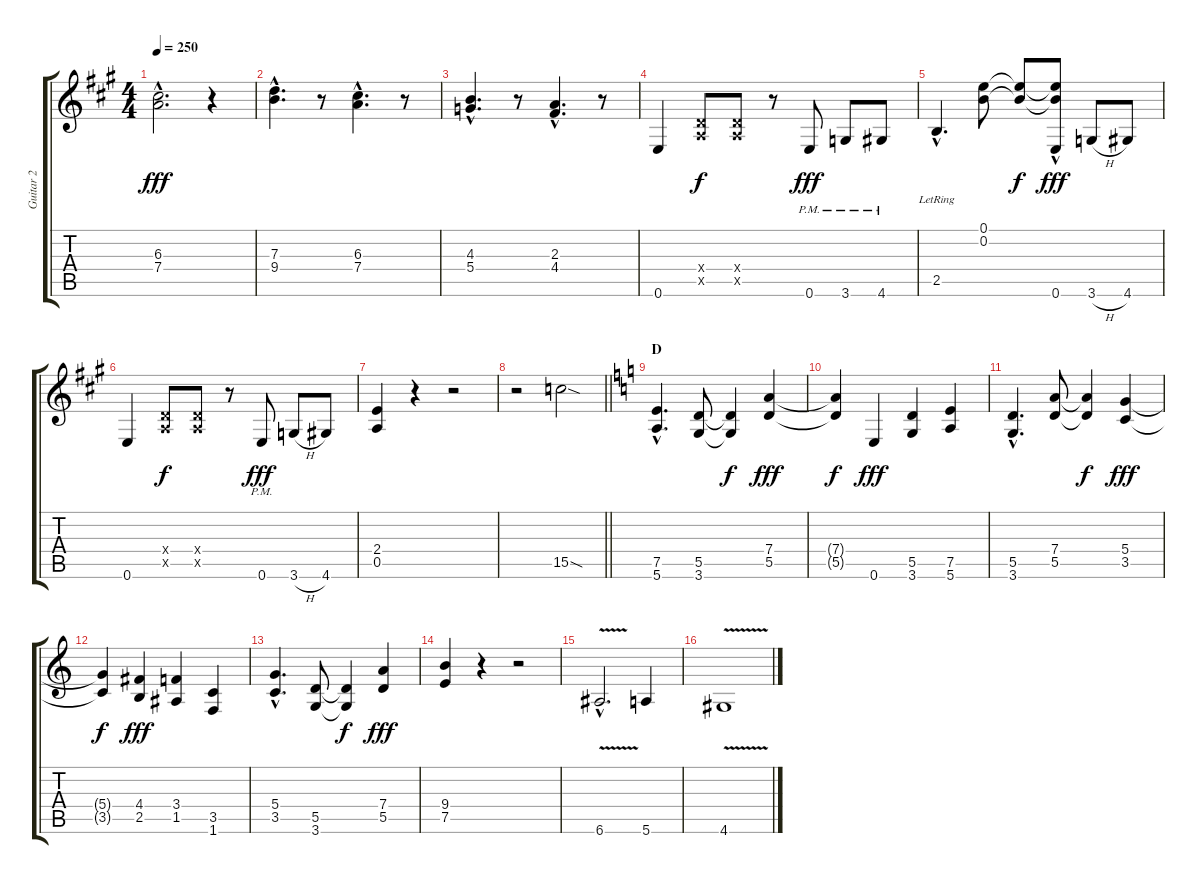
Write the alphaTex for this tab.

\track ("Guitar 2" "Guitar 2") {instrument distortionguitar}
\staff {score tabs}
\tuning (E4 B3 G3 D3 A2 E2) {hide}
\ts (4 4)
\tempo 250
\clef g2
\ks a
(6.3{hac} 7.4{hac}).2{d dy fff} r.4 |
(7.3{hac} 9.4{hac}).4{d} r.8 (6.3{hac} 7.4{hac}).4{d} r.8 |
(4.3{hac} 5.4{hac}).4{d} r.8 (2.3{hac} 4.4{hac}).4{d} r.8 |
0.6.4 (0.4{x} 0.5{x}).8{dy f} (0.4{x} 0.5{x}).8 r.8 0.6{pm}.8{dy fff} 3.6{pm}.8 4.6{pm}.8 |
2.5{hac lr}.4{d} (0.1 0.2).8 (0.1{t} 0.2{t}).8{dy f} (0.1{hac t} 0.2{hac t} 0.6).8{dy fff} 3.6{h}.8 4.6.8 |
0.6.4 (0.4{x} 0.5{x}).8{dy f} (0.4{x} 0.5{x}).8 r.8 0.6{pm}.8{dy fff} 3.6{h}.8 4.6.8 |
(2.4 0.5).4 r.4 r.2 |
\barLineRight lightlight
r.2 15.5{sod}.2 |
\section ("" "D")
\ks c
(7.5{hac} 5.6{hac}).4{d} (5.5 3.6).8 (5.5{t} 3.6{t}).4{dy f} (7.4 5.5).4{dy fff} |
(7.4{t} 5.5{t}).4{dy f} 0.6.4{dy fff} (5.5 3.6).4 (7.5 5.6).4 |
(5.5{hac} 3.6{hac}).4{d} (7.4 5.5).8 (7.4{t} 5.5{t}).4{dy f} (5.4 3.5).4{dy fff} |
(5.4{t} 3.5{t}).4{dy f} (4.4 2.5).4{dy fff} (3.4 1.5).4 (3.5 1.6).4 |
(5.4{hac} 3.5{hac}).4{d} (5.5 3.6).8 (5.5{t} 3.6{t}).4{dy f} (7.4 5.5).4{dy fff} |
(9.4 7.5).4 r.4 r.2 |
6.6{v hac}.2{d} 5.6.4 |
4.6{v}.1
